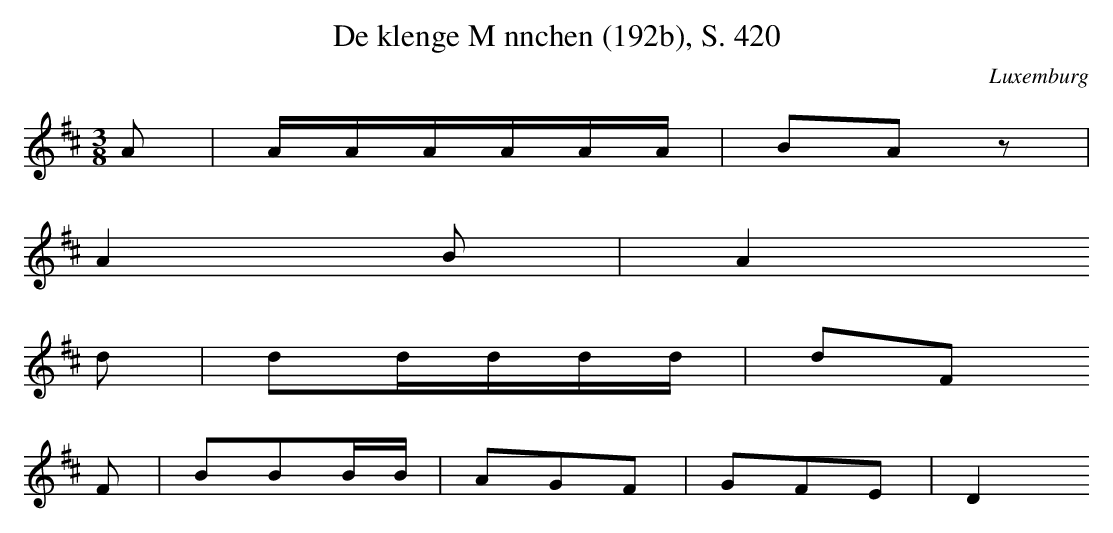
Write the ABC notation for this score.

X:1
T: De klenge Mnnchen (192b), S. 420
O: Luxemburg
M: 3/8
L: 1/16
K: D
A2 | AAAAAA | B2A2z2 |
A4B2 | A4
d2 | d2dddd | d2F2
F2 | B2B2BB | A2G2F2 | G2F2E2 | D4
